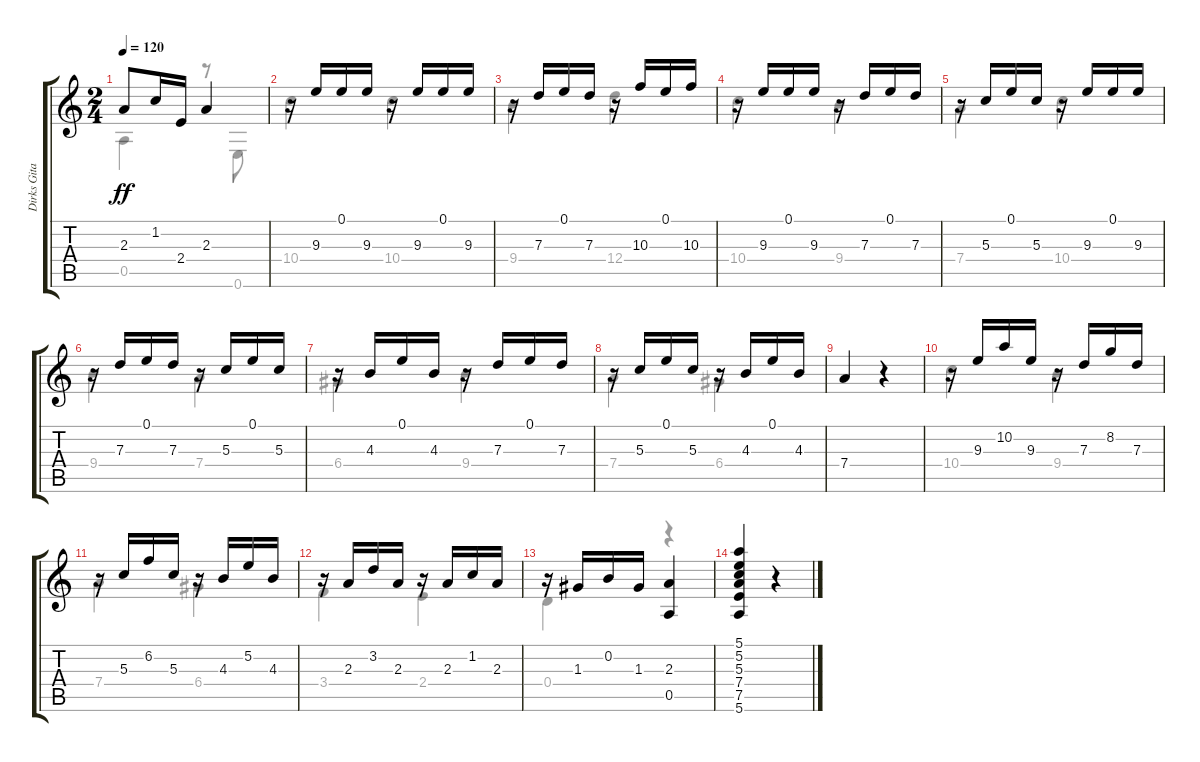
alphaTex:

\track ("Dirks Gitarre" "Dirks Gita") {instrument acousticguitarnylon}
\staff {score tabs}
\tuning (E4 B3 G3 D3 A2 E2) {hide}
\voice
\ts (2 4)
\tempo 120
\clef g2
\ks c
2.3.8{dy ff} 1.2.16 2.4.16 2.3.4 |
r.16 9.3.16 0.1.16 9.3.16 r.16 9.3.16 0.1.16 9.3.16 |
r.16 7.3.16 0.1.16 7.3.16 r.16 10.3.16 0.1.16 10.3.16 |
r.16 9.3.16 0.1.16 9.3.16 r.16 7.3.16 0.1.16 7.3.16 |
r.16 5.3.16 0.1.16 5.3.16 r.16 9.3.16 0.1.16 9.3.16 |
r.16 7.3.16 0.1.16 7.3.16 r.16 5.3.16 0.1.16 5.3.16 |
r.16 4.3.16 0.1.16 4.3.16 r.16 7.3.16 0.1.16 7.3.16 |
r.16 5.3.16 0.1.16 5.3.16 r.16 4.3.16 0.1.16 4.3.16 |
7.4.4 r.4 |
r.16 9.3.16 10.2.16 9.3.16 r.16 7.3.16 8.2.16 7.3.16 |
r.16 5.3.16 6.2.16 5.3.16 r.16 4.3.16 5.2.16 4.3.16 |
r.16 2.3.16 3.2.16 2.3.16 r.16 2.3.16 1.2.16 2.3.16 |
r.16 1.3.16 0.2.16 1.3.16 (2.3 0.5).4 |
(5.1 5.2 5.3 7.4 7.5 5.6).4 r.4
\voice
\clef g2
\ottava regular
\simile none
\ks c
0.5.4{dy ff} r.8 0.6.8 |
10.4.4 10.4.4 |
9.4.4 12.4.4 |
10.4.4 9.4.4 |
7.4.4 10.4.4 |
9.4.4 7.4.4 |
6.4.4 9.4.4 |
7.4.4 6.4.4 |
|
10.4.4 9.4.4 |
7.4.4 6.4.4 |
3.4.4 2.4.4 |
0.4.4 r.4 |
